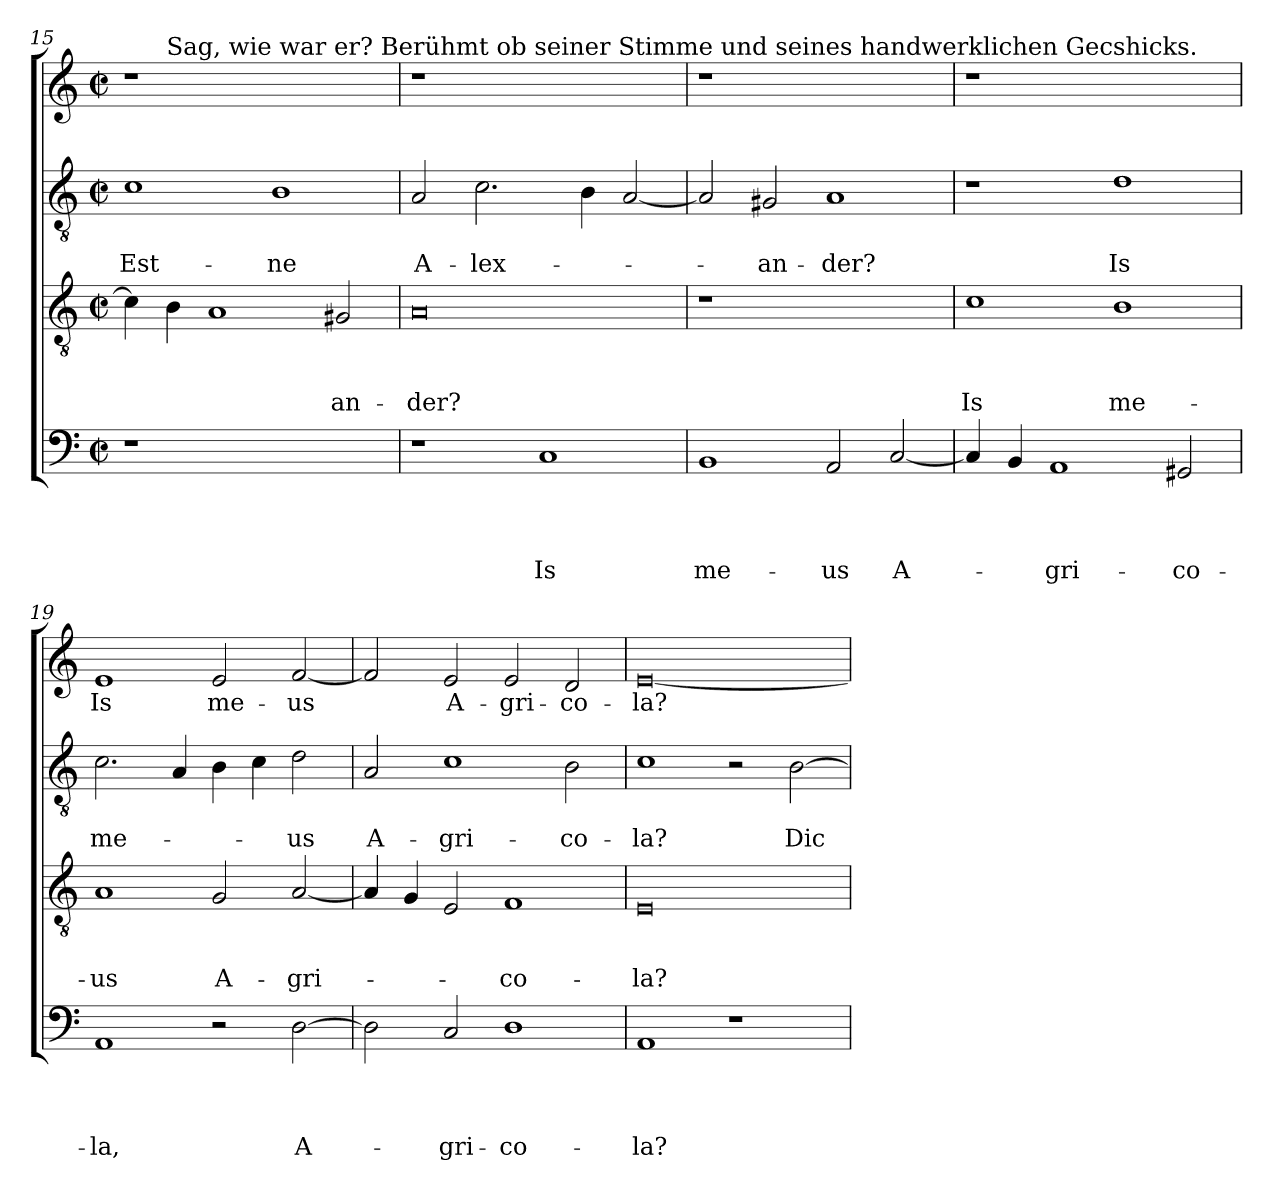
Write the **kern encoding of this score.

**kern	**text	**text	**text	**text	**kern	**text	**text	**text	**kern	**text	**text	**kern	**text
*part4	*part4	*part4	*part4	*part4	*part3	*part3	*part3	*part3	*part2	*part2	*part2	*part1	*part1
*staff4	*staff4	*staff4	*staff4	*staff4	*staff3	*staff3	*staff3	*staff3	*staff2	*staff2	*staff2	*staff1	*staff1
!!LO:LB:g=z
*clefF4	*	*	*	*	*clefGv2	*	*	*	*clefGv2	*	*	*clefG2	*
*k[]	*	*	*	*	*k[]	*	*	*	*k[]	*	*	*k[]	*
*C:	*	*	*	*	*C:	*	*	*	*C:	*	*	*C:	*
*M2/2	*	*	*	*	*M2/2	*	*	*	*M2/2	*	*	*M2/2	*
*met(c|)	*	*	*	*	*met(c|)	*	*	*	*met(c|)	*	*	*met(c|)	*
=15	=15	=15	=15	=15	=15	=15	=15	=15	=15	=15	=15	=15	=15
!	!	!	!	!	!	!	!	!	!	!	!LO:LY:b	!	!
*	*	*	*	*	*	*	*	*	*	*	*	*^	*
1r	.	.	.	.	4c\]	.	.	.	1c	.	Est-	1r	4ryy	.
!	!	!	!	!	!	!	!	!	!	!	!	!	!LO:TX:a:t=Sag, wie war er? Berühmt ob seiner Stimme und seines handwerklichen Gecshicks.	!
.	.	.	.	.	4B\	.	.	.	.	.	.	.	1..ryy	.
.	.	.	.	.	1A	.	.	.	.	.	.	.	.	.
!	!	!	!	!	!	!	!	!	!	!	!LO:LY:b	!	!	!
1ryy	.	.	.	.	.	.	.	.	1B	.	-ne	1ryy	.	.
!	!	!	!	!	!	!	!	!LO:LY:b	!	!	!	!	!	!
.	.	.	.	.	2G#/	.	.	-an-	.	.	.	.	.	.
=16	=16	=16	=16	=16	=16	=16	=16	=16	=16	=16	=16	=16	=16	=16
!	!	!	!	!	!	!	!	!LO:LY:b	!	!	!LO:LY:b	!	!	!
*	*	*	*	*	*	*	*	*	*	*	*	*v	*v	*
1r	.	.	.	.	0A	.	.	-der?	2A/	.	A-	1r	.
!	!	!	!	!	!	!	!	!	!	!	!LO:LY:b	!	!
.	.	.	.	.	.	.	.	.	2.c\	.	-lex-	.	.
!	!	!	!	!LO:LY:b	!	!	!	!	!	!	!	!	!
1C	.	.	.	Is	.	.	.	.	.	.	.	1ryy	.
.	.	.	.	.	.	.	.	.	4B\	.	.	.	.
.	.	.	.	.	.	.	.	.	[2A/	.	.	.	.
=17	=17	=17	=17	=17	=17	=17	=17	=17	=17	=17	=17	=17	=17
!	!	!	!	!LO:LY:b	!	!	!	!	!	!	!	!	!
1BB	.	.	.	me-	1r	.	.	.	2A/]	.	.	1r	.
!	!	!	!	!	!	!	!	!	!	!	!LO:LY:b	!	!
.	.	.	.	.	.	.	.	.	2G#/	.	-an-	.	.
!	!	!	!	!LO:LY:b	!	!	!	!	!	!	!LO:LY:b	!	!
2AA/	.	.	.	-us	1ryy	.	.	.	1A	.	-der?	1ryy	.
!	!	!	!	!LO:LY:b	!	!	!	!	!	!	!	!	!
[2C/	.	.	.	A-	.	.	.	.	.	.	.	.	.
=18	=18	=18	=18	=18	=18	=18	=18	=18	=18	=18	=18	=18	=18
!	!	!	!	!	!	!	!	!LO:LY:b	!	!	!	!	!
4C/]	.	.	.	.	1c	.	.	Is	1r	.	.	1r	.
4BB/	.	.	.	.	.	.	.	.	.	.	.	.	.
!	!	!	!	!LO:LY:b	!	!	!	!	!	!	!	!	!
1AA	.	.	.	-gri-	.	.	.	.	.	.	.	.	.
!	!	!	!	!	!	!	!	!LO:LY:b	!	!	!LO:LY:b	!	!
.	.	.	.	.	1B	.	.	me-	1d	.	Is	1ryy	.
!	!	!	!	!LO:LY:b	!	!	!	!	!	!	!	!	!
2GG#/	.	.	.	-co-	.	.	.	.	.	.	.	.	.
=19	=19	=19	=19	=19	=19	=19	=19	=19	=19	=19	=19	=19	=19
!	!	!	!	!LO:LY:b	!	!	!	!LO:LY:b	!	!	!LO:LY:b	!	!LO:LY:b
1AA	.	.	.	-la,	1A	.	.	-us	2.c\	.	me-	1e	Is
.	.	.	.	.	.	.	.	.	4A/	.	.	.	.
!	!	!	!	!	!	!	!	!LO:LY:b	!	!	!	!	!LO:LY:b
2r	.	.	.	.	2G/	.	.	A-	4B\	.	.	2e/	me-
.	.	.	.	.	.	.	.	.	4c\	.	.	.	.
!	!	!	!	!LO:LY:b	!	!	!	!LO:LY:b	!	!	!LO:LY:b	!	!LO:LY:b
[2D\	.	.	.	A-	[2A/	.	.	-gri-	2d\	.	-us	[2f/	-us
=20	=20	=20	=20	=20	=20	=20	=20	=20	=20	=20	=20	=20	=20
!	!	!	!	!	!	!	!	!	!	!	!LO:LY:b	!	!
2D\]	.	.	.	.	4A/]	.	.	.	2A/	.	A-	2f/]	.
.	.	.	.	.	4G/	.	.	.	.	.	.	.	.
!	!	!	!	!LO:LY:b	!	!	!	!	!	!	!LO:LY:b	!	!LO:LY:b
2C/	.	.	.	-gri-	2E/	.	.	.	1c	.	-gri-	2e/	A-
!	!	!	!	!LO:LY:b	!	!	!	!LO:LY:b	!	!	!	!	!LO:LY:b
1D	.	.	.	-co-	1F	.	.	-co-	.	.	.	2e/	-gri-
!	!	!	!	!	!	!	!	!	!	!	!LO:LY:b	!	!LO:LY:b
.	.	.	.	.	.	.	.	.	2B\	.	-co-	2d/	-co-
=21	=21	=21	=21	=21	=21	=21	=21	=21	=21	=21	=21	=21	=21
!	!	!	!	!LO:LY:b	!	!	!	!LO:LY:b	!	!	!LO:LY:b	!	!LO:LY:b
1AA	.	.	.	-la?	0E	.	.	-la?	1c	.	-la?	[0e	-la?
1r	.	.	.	.	.	.	.	.	2r	.	.	.	.
!	!	!	!	!	!	!	!	!	!	!	!LO:LY:b	!	!
.	.	.	.	.	.	.	.	.	[2B\	.	Dic	.	.
=	=	=	=	=	=	=	=	=	=	=	=	=	=
*-	*-	*-	*-	*-	*-	*-	*-	*-	*-	*-	*-	*-	*-
